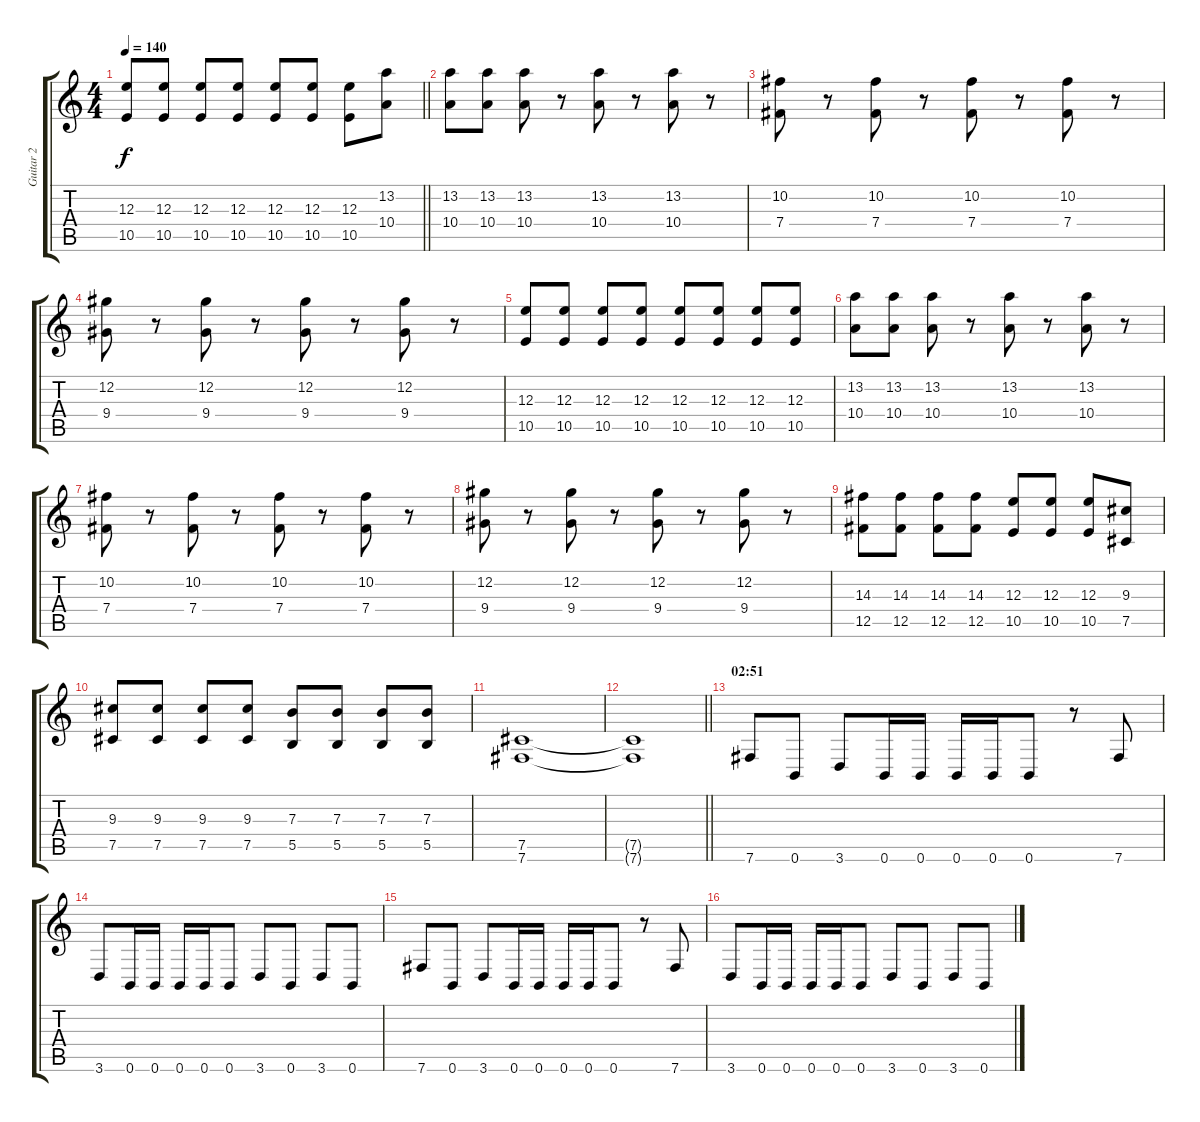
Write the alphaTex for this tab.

\track ("Guitar 2" "Guitar 2") {instrument distortionguitar}
\staff {score tabs}
\tuning (Db4 Ab3 E3 B2 Gb2 B1) {hide}
\ts (4 4)
\tempo 140
\clef g2
\barLineRight lightlight
\ks c
(12.3 10.5).8{dy f} (12.3 10.5).8 (12.3 10.5).8 (12.3 10.5).8 (12.3 10.5).8 (12.3 10.5).8 (12.3 10.5).8 (13.2 10.4).8 |
(13.2 10.4).8 (13.2 10.4).8 (13.2 10.4).8 r.8 (13.2 10.4).8 r.8 (13.2 10.4).8 r.8 |
(10.2 7.4).8 r.8 (10.2 7.4).8 r.8 (10.2 7.4).8 r.8 (10.2 7.4).8 r.8 |
(12.2 9.4).8 r.8 (12.2 9.4).8 r.8 (12.2 9.4).8 r.8 (12.2 9.4).8 r.8 |
(12.3 10.5).8 (12.3 10.5).8 (12.3 10.5).8 (12.3 10.5).8 (12.3 10.5).8 (12.3 10.5).8 (12.3 10.5).8 (12.3 10.5).8 |
(13.2 10.4).8 (13.2 10.4).8 (13.2 10.4).8 r.8 (13.2 10.4).8 r.8 (13.2 10.4).8 r.8 |
(10.2 7.4).8 r.8 (10.2 7.4).8 r.8 (10.2 7.4).8 r.8 (10.2 7.4).8 r.8 |
(12.2 9.4).8 r.8 (12.2 9.4).8 r.8 (12.2 9.4).8 r.8 (12.2 9.4).8 r.8 |
(14.3 12.5).8 (14.3 12.5).8 (14.3 12.5).8 (14.3 12.5).8 (12.3 10.5).8 (12.3 10.5).8 (12.3 10.5).8 (9.3 7.5).8 |
(9.3 7.5).8 (9.3 7.5).8 (9.3 7.5).8 (9.3 7.5).8 (7.3 5.5).8 (7.3 5.5).8 (7.3 5.5).8 (7.3 5.5).8 |
(7.5 7.6).1 |
\barLineRight lightlight
(7.5{t} 7.6{t}).1 |
\section ("" "02:51")
7.6.8 0.6.8 3.6.8 0.6.16 0.6.16 0.6.16 0.6.16 0.6.8 r.8 7.6.8 |
3.6.8 0.6.16 0.6.16 0.6.16 0.6.16 0.6.8 3.6.8 0.6.8 3.6.8 0.6.8 |
7.6.8 0.6.8 3.6.8 0.6.16 0.6.16 0.6.16 0.6.16 0.6.8 r.8 7.6.8 |
3.6.8 0.6.16 0.6.16 0.6.16 0.6.16 0.6.8 3.6.8 0.6.8 3.6.8 0.6.8
